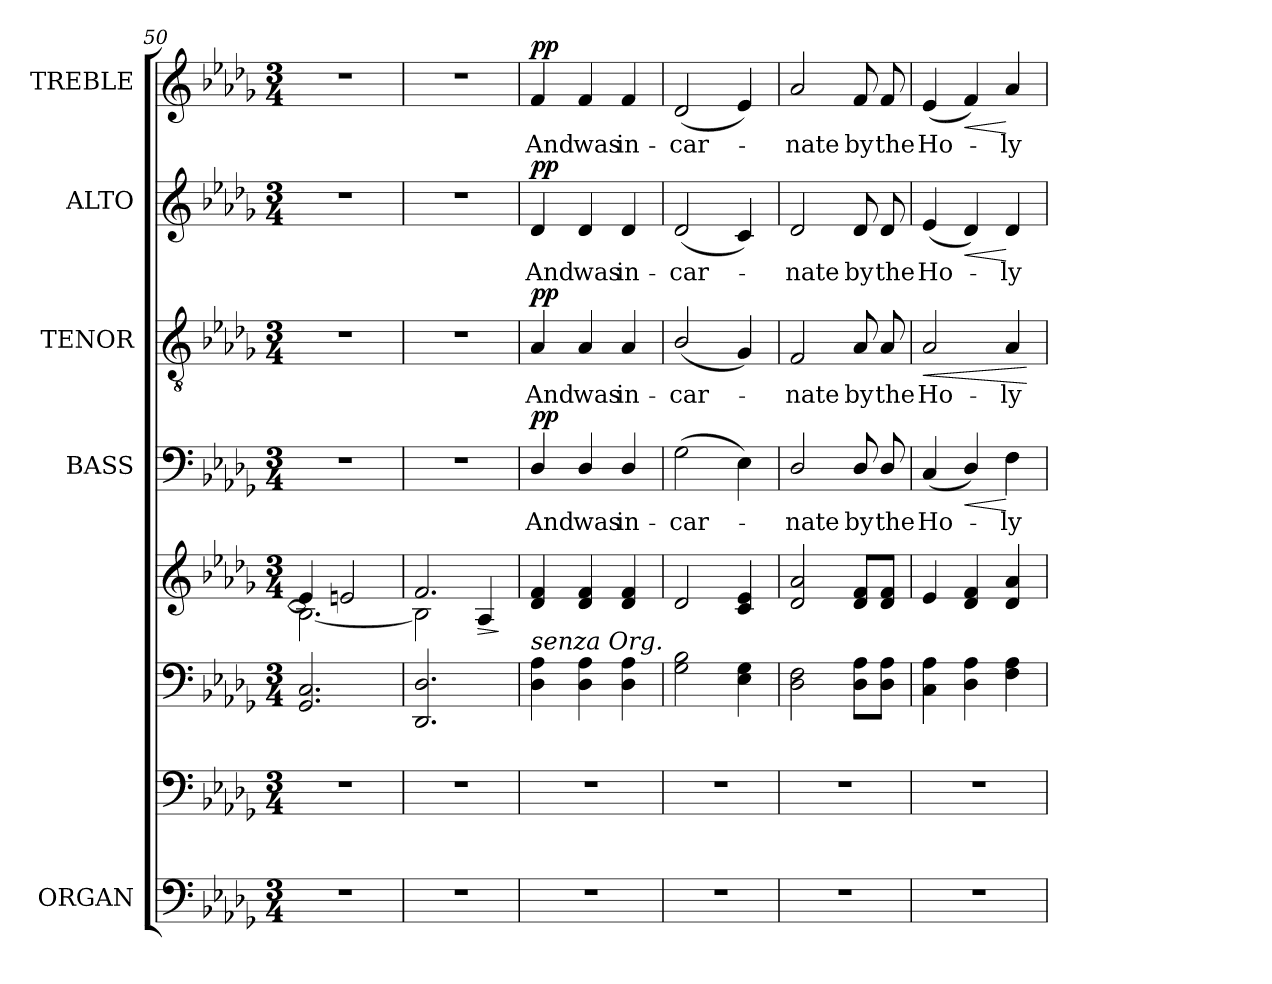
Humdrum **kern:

**kern	**kern	**kern	**kern	**dynam	**kern	**text	**dynam	**kern	**text	**dynam	**kern	**text	**dynam	**kern	**text	**dynam
*part5	*part5	*part5	*part5	*part5	*part4	*part4	*part4	*part3	*part3	*part3	*part2	*part2	*part2	*part1	*part1	*part1
*staff8	*staff7	*staff6	*staff5	*staff5/6/7/8	*staff4	*staff4	*staff4	*staff3	*staff3	*staff3	*staff2	*staff2	*staff2	*staff1	*staff1	*staff1
*I"ORGAN	*	*	*	*	*I"BASS	*	*	*I"TENOR	*	*	*I"ALTO	*	*	*I"TREBLE	*	*
*I'Org.	*	*	*	*	*I'B.	*	*	*I'T.	*	*	*I'A.	*	*	*	*	*
*clefF4	*clefF4	*clefF4	*clefG2	*	*clefF4	*	*	*clefGv2	*	*	*clefG2	*	*	*clefG2	*	*
*	*	*	*	*	*	*	*	*ITrd7c12	*	*	*	*	*	*	*	*
*k[b-e-a-d-g-]	*k[b-e-a-d-g-]	*k[b-e-a-d-g-]	*k[b-e-a-d-g-]	*	*k[b-e-a-d-g-]	*	*	*k[b-e-a-d-g-]	*	*	*k[b-e-a-d-g-]	*	*	*k[b-e-a-d-g-]	*	*
*D-:	*D-:	*D-:	*D-:	*	*D-:	*	*	*D-:	*	*	*D-:	*	*	*D-:	*	*
*M3/4	*M3/4	*M3/4	*M3/4	*	*M3/4	*	*	*M3/4	*	*	*M3/4	*	*	*M3/4	*	*
=50	=50	=50	=50	=50	=50	=50	=50	=50	=50	=50	=50	=50	=50	=50	=50	=50
!LO:N:vis=1	!LO:N:vis=1	!	!	!	!LO:N:vis=1	!	!	!LO:N:vis=1	!	!	!LO:N:vis=1	!	!	!LO:N:vis=1	!	!
*	*	*	*^	*	*	*	*	*	*	*	*	*	*	*	*	*
2.r	2.r	2.GG-i/ 2.Ci	4e-i/]	2.B-i\_	.	2.r	.	.	2.r	.	.	2.r	.	.	2.r	.	.
.	.	.	2eni/	.	.	.	.	.	.	.	.	.	.	.	.	.	.
!!LO:LB:g=z
=51	=51	=51	=51	=51	=51	=51	=51	=51	=51	=51	=51	=51	=51	=51	=51	=51	=51
!LO:N:vis=1	!LO:N:vis=1	!	!	!	!	!LO:N:vis=1	!	!	!LO:N:vis=1	!	!	!LO:N:vis=1	!	!	!LO:N:vis=1	!	!
2.r	2.r	2.DD-i/ 2.D-i	2.fi/	2B-i\]	.	2.r	.	.	2.r	.	.	2.r	.	.	2.r	.	.
!	!	!	!	!	!LO:HP:b	!	!	!	!	!	!	!	!	!	!	!	!
.	.	.	.	4A-i/	>	.	.	.	.	.	.	.	.	.	.	.	.
*	*	*	*v	*v	*	*	*	*	*	*	*	*	*	*	*	*	*
.	.	.	.	]	.	.	.	.	.	.	.	.	.	.	.	.
=52	=52	=52	=52	=52	=52	=52	=52	=52	=52	=52	=52	=52	=52	=52	=52	=52
!LO:N:vis=1	!LO:N:vis=1	!	!	!	!	!	!	!	!	!	!	!	!	!	!	!
!	!	!	!	!	!	!LO:LY:b:color=#000000	!	!	!	!	!	!	!	!	!	!
!	!	!	!	!	!	!	!	!	!LO:LY:b:color=#000000	!	!	!	!	!	!	!
!	!	!	!	!	!	!	!	!	!	!	!	!LO:LY:b:color=#000000	!	!	!	!
!	!	!LO:TX:a:i:t=senza Org.	!	!	!	!	!	!	!	!	!	!	!	!	!	!
!	!	!	!	!	!	!	!	!	!	!	!	!	!	!	!LO:LY:b:color=#000000	!
2.r	2.r	4D-i\ 4A-i	4d-i/ 4fi	.	4D-i/	And	pp	4AA-i/	And	pp	4d-i/	And	pp	4fi/	And	pp
!	!	!	!	!	!	!LO:LY:b:color=#000000	!	!	!	!	!	!	!	!	!	!
!	!	!	!	!	!	!	!	!	!LO:LY:b:color=#000000	!	!	!	!	!	!	!
!	!	!	!	!	!	!	!	!	!	!	!	!LO:LY:b:color=#000000	!	!	!	!
!	!	!	!	!	!	!	!	!	!	!	!	!	!	!	!LO:LY:b:color=#000000	!
.	.	4D-i\ 4A-i	4d-i/ 4fi	.	4D-i/	was	.	4AA-i/	was	.	4d-i/	was	.	4fi/	was	.
!	!	!	!	!	!	!LO:LY:b:color=#000000	!	!	!	!	!	!	!	!	!	!
!	!	!	!	!	!	!	!	!	!LO:LY:b:color=#000000	!	!	!	!	!	!	!
!	!	!	!	!	!	!	!	!	!	!	!	!LO:LY:b:color=#000000	!	!	!	!
!	!	!	!	!	!	!	!	!	!	!	!	!	!	!	!LO:LY:b:color=#000000	!
.	.	4D-i\ 4A-i	4d-i/ 4fi	.	4D-i/	in-	.	4AA-i/	in-	.	4d-i/	in-	.	4fi/	in-	.
=53	=53	=53	=53	=53	=53	=53	=53	=53	=53	=53	=53	=53	=53	=53	=53	=53
!LO:N:vis=1	!LO:N:vis=1	!	!	!	!	!	!	!	!	!	!	!	!	!	!	!
!	!	!	!	!	!	!LO:LY:b:color=#000000	!	!	!	!	!	!	!	!	!	!
!	!	!	!	!	!	!	!	!	!LO:LY:b:color=#000000	!	!	!	!	!	!	!
!	!	!	!	!	!	!	!	!	!	!	!	!LO:LY:b:color=#000000	!	!	!	!
!	!	!	!	!	!	!	!	!	!	!	!	!	!	!	!LO:LY:b:color=#000000	!
2.r	2.r	2G-i\ 2B-i	2d-i/	.	(2G-i\	-car-	.	(2BB-i/	-car-	.	(2d-i/	-car-	.	(2d-i/	-car-	.
.	.	4E-i\ 4G-i	4ci/ 4e-i	.	4E-i\)	.	.	4GG-i/)	.	.	4ci/)	.	.	4e-i/)	.	.
=54	=54	=54	=54	=54	=54	=54	=54	=54	=54	=54	=54	=54	=54	=54	=54	=54
!LO:N:vis=1	!LO:N:vis=1	!	!	!	!	!	!	!	!	!	!	!	!	!	!	!
!	!	!	!	!	!	!LO:LY:b:color=#000000	!	!	!	!	!	!	!	!	!	!
!	!	!	!	!	!	!	!	!	!LO:LY:b:color=#000000	!	!	!	!	!	!	!
!	!	!	!	!	!	!	!	!	!	!	!	!LO:LY:b:color=#000000	!	!	!	!
!	!	!	!	!	!	!	!	!	!	!	!	!	!	!	!LO:LY:b:color=#000000	!
2.r	2.r	2D-i\ 2Fi	2d-i/ 2a-i	.	2D-i/	-nate	.	2FFi/	-nate	.	2d-i/	-nate	.	2a-i/	-nate	.
!	!	!	!	!	!	!LO:LY:b:color=#000000	!	!	!	!	!	!	!	!	!	!
!	!	!	!	!	!	!	!	!	!LO:LY:b:color=#000000	!	!	!	!	!	!	!
!	!	!	!	!	!	!	!	!	!	!	!	!LO:LY:b:color=#000000	!	!	!	!
!	!	!	!	!	!	!	!	!	!	!	!	!	!	!	!LO:LY:b:color=#000000	!
.	.	8D-i\ 8A-iL	8d-i/ 8fiL	.	8D-i/	by	.	8AA-i/	by	.	8d-i/	by	.	8fi/	by	.
!	!	!	!	!	!	!LO:LY:b:color=#000000	!	!	!	!	!	!	!	!	!	!
!	!	!	!	!	!	!	!	!	!LO:LY:b:color=#000000	!	!	!	!	!	!	!
!	!	!	!	!	!	!	!	!	!	!	!	!LO:LY:b:color=#000000	!	!	!	!
!	!	!	!	!	!	!	!	!	!	!	!	!	!	!	!LO:LY:b:color=#000000	!
.	.	8D-i\ 8A-iJ	8d-i/ 8fiJ	.	8D-i/	the	.	8AA-i/	the	.	8d-i/	the	.	8fi/	the	.
=55	=55	=55	=55	=55	=55	=55	=55	=55	=55	=55	=55	=55	=55	=55	=55	=55
!LO:N:vis=1	!LO:N:vis=1	!	!	!	!	!	!	!	!	!	!	!	!	!	!	!
!	!	!	!	!	!	!LO:LY:b:color=#000000	!	!	!	!	!	!	!	!	!	!
!	!	!	!	!	!	!	!	!	!LO:LY:b:color=#000000	!LO:HP:b	!	!	!	!	!	!
!	!	!	!	!	!	!	!	!	!	!	!	!LO:LY:b:color=#000000	!	!	!	!
!	!	!	!	!	!	!	!	!	!	!	!	!	!	!	!LO:LY:b:color=#000000	!
2.r	2.r	4Ci\ 4A-i	4e-i/	.	(4Ci/	Ho-	.	2AA-i/	Ho-	<	(4e-i/	Ho-	.	(4e-i/	Ho-	.
!	!	!	!	!	!	!	!LO:HP:b	!	!	!	!	!	!LO:HP:b	!	!	!LO:HP:b
.	.	4D-i\ 4A-i	4d-i/ 4fi	.	4D-i/)	.	<	.	.	.	4d-i/)	.	<	4fi/)	.	<
!	!	!	!	!	!	!LO:LY:b:color=#000000	!	!	!	!	!	!	!	!	!	!
!	!	!	!	!	!	!	!	!	!LO:LY:b:color=#000000	!	!	!	!	!	!	!
!	!	!	!	!	!	!	!	!	!	!	!	!LO:LY:b:color=#000000	!	!	!	!
!	!	!	!	!	!	!	!	!	!	!	!	!	!	!	!LO:LY:b:color=#000000	!
.	.	4Fi\ 4A-i	4d-i/ 4a-i	.	4Fi\	-ly	[	4AA-i/	-ly	.	4d-i/	-ly	[	4a-i/	-ly	[
.	.	.	.	.	.	.	.	.	.	[	.	.	.	.	.	.
=	=	=	=	=	=	=	=	=	=	=	=	=	=	=	=	=
*-	*-	*-	*-	*-	*-	*-	*-	*-	*-	*-	*-	*-	*-	*-	*-	*-
